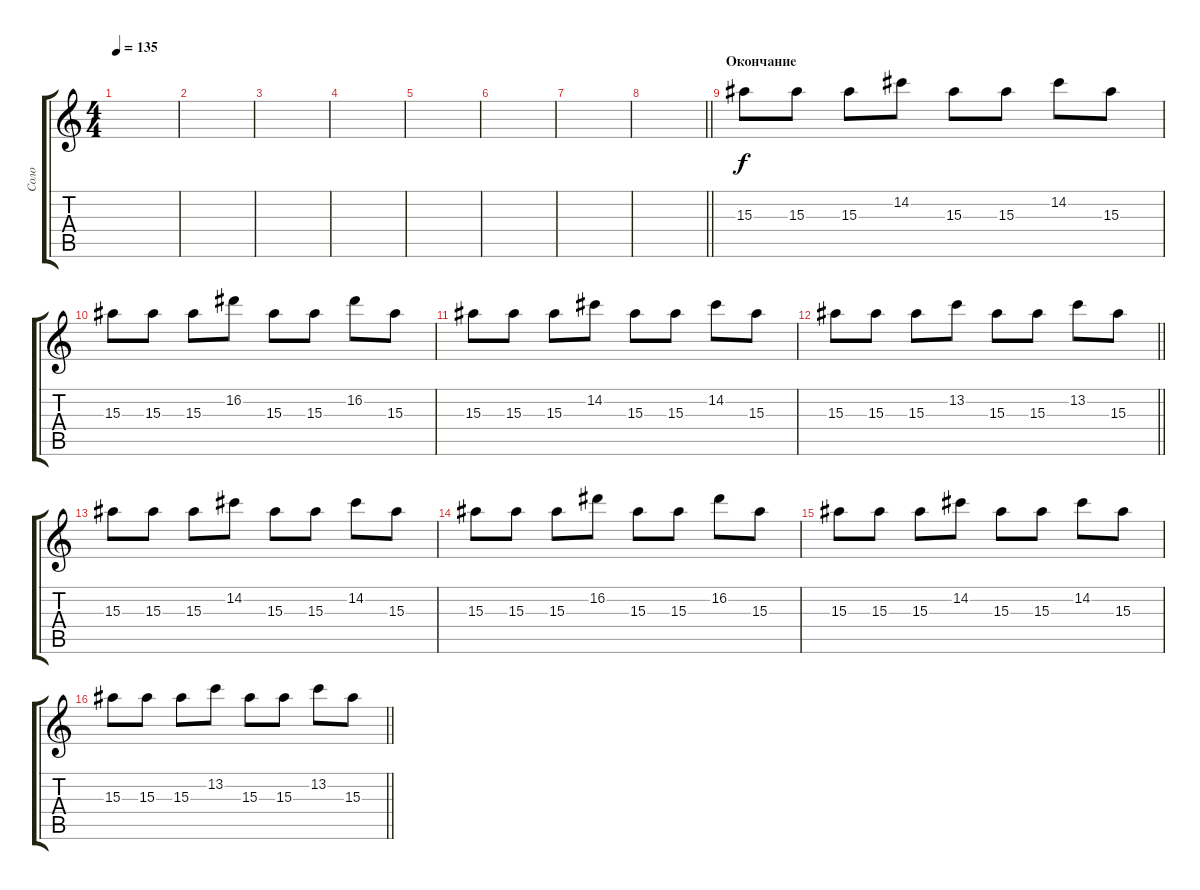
\track ("Соло" "Соло") {instrument distortionguitar}
\staff {score tabs}
\tuning (E4 B3 G3 D3 A2 E2) {hide}
\ts (4 4)
\tempo 135
\clef g2
\ks c
|
|
|
|
|
|
|
\barLineRight lightlight
|
\section ("" "Окончание")
15.3.8{volume 7 instrument distortionguitar} 15.3.8 15.3.8 14.2.8 15.3.8 15.3.8 14.2.8 15.3.8 |
15.3.8{instrument distortionguitar} 15.3.8 15.3.8 16.2.8 15.3.8 15.3.8 16.2.8 15.3.8 |
15.3.8{instrument distortionguitar} 15.3.8 15.3.8 14.2.8 15.3.8 15.3.8 14.2.8 15.3.8 |
\barLineRight lightlight
15.3.8{instrument distortionguitar} 15.3.8 15.3.8 13.2.8 15.3.8 15.3.8 13.2.8 15.3.8 |
15.3.8{volume 7 instrument distortionguitar} 15.3.8 15.3.8 14.2.8 15.3.8 15.3.8 14.2.8 15.3.8 |
15.3.8{instrument distortionguitar} 15.3.8 15.3.8 16.2.8 15.3.8 15.3.8 16.2.8 15.3.8 |
15.3.8{instrument distortionguitar} 15.3.8 15.3.8 14.2.8 15.3.8 15.3.8 14.2.8 15.3.8 |
\barLineRight lightlight
15.3.8{instrument distortionguitar} 15.3.8 15.3.8 13.2.8 15.3.8 15.3.8 13.2.8 15.3.8
